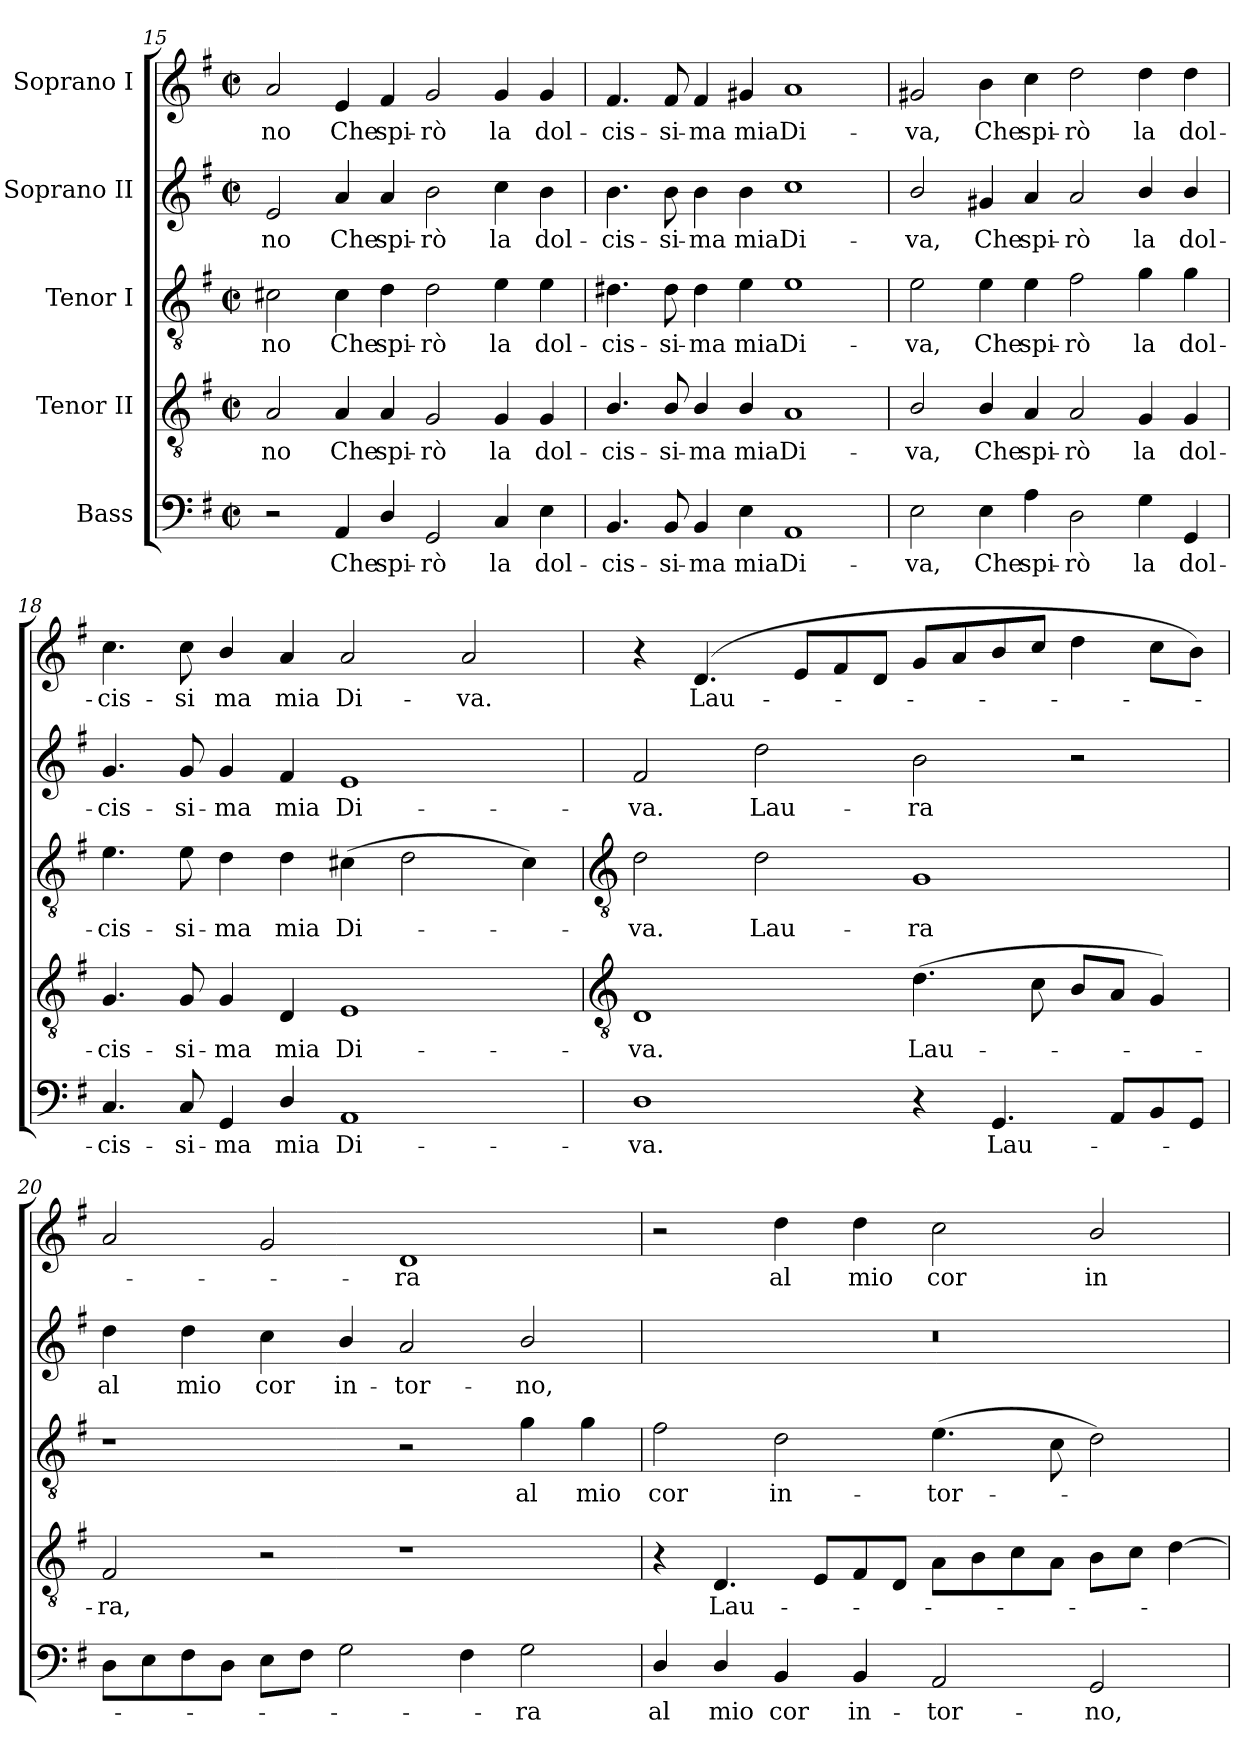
**kern	**text	**kern	**text	**kern	**text	**kern	**text	**kern	**text
*part5	*part5	*part4	*part4	*part3	*part3	*part2	*part2	*part1	*part1
*staff5	*staff5	*staff4	*staff4	*staff3	*staff3	*staff2	*staff2	*staff1	*staff1
*I"Bass	*	*I"Tenor II	*	*I"Tenor I	*	*I"Soprano II	*	*I"Soprano I	*
!!LO:LB:g=z
*clefF4	*	*clefGv2	*	*clefGv2	*	*clefG2	*	*clefG2	*
*k[f#]	*	*k[f#]	*	*k[f#]	*	*k[f#]	*	*k[f#]	*
*G:	*	*G:	*	*G:	*	*G:	*	*G:	*
*M4/2	*	*M4/2	*	*M4/2	*	*M4/2	*	*M4/2	*
*met(c|)	*	*met(c|)	*	*met(c|)	*	*met(c|)	*	*met(c|)	*
=15	=15	=15	=15	=15	=15	=15	=15	=15	=15
!	!	!	!LO:LY:b	!	!LO:LY:b	!	!LO:LY:b	!	!LO:LY:b
2r	.	2A	-no	2c#X	-no	2e	-no	2a	-no
!	!LO:LY:b	!	!LO:LY:b	!	!LO:LY:b	!	!LO:LY:b	!	!LO:LY:b
4AA	Che	4A	Che	4c#	Che	4a	Che	4e	Che
!	!LO:LY:b	!	!LO:LY:b	!	!LO:LY:b	!	!LO:LY:b	!	!LO:LY:b
4D/	spi-	4A	spi-	4d	spi-	4a	spi-	4f#	spi-
!	!LO:LY:b	!	!LO:LY:b	!	!LO:LY:b	!	!LO:LY:b	!	!LO:LY:b
2GG	-rò	2G	-rò	2d	-rò	2b	-rò	2g	-rò
!	!LO:LY:b	!	!LO:LY:b	!	!LO:LY:b	!	!LO:LY:b	!	!LO:LY:b
4C	la	4G	la	4e	la	4cc	la	4g	la
!	!LO:LY:b	!	!LO:LY:b	!	!LO:LY:b	!	!LO:LY:b	!	!LO:LY:b
4E	dol-	4G	dol-	4e	dol-	4b	dol-	4g	dol-
=16	=16	=16	=16	=16	=16	=16	=16	=16	=16
!	!LO:LY:b	!	!LO:LY:b	!	!LO:LY:b	!	!LO:LY:b	!	!LO:LY:b
4.BB	-cis-	4.B/	-cis-	4.d#X	-cis-	4.b	-cis-	4.f#	-cis-
!	!LO:LY:b	!	!LO:LY:b	!	!LO:LY:b	!	!LO:LY:b	!	!LO:LY:b
8BB	-si-	8B/	-si-	8d#	-si-	8b	-si-	8f#	-si-
!	!LO:LY:b	!	!LO:LY:b	!	!LO:LY:b	!	!LO:LY:b	!	!LO:LY:b
4BB	-ma	4B/	-ma	4d#	-ma	4b	-ma	4f#	-ma
!	!LO:LY:b	!	!LO:LY:b	!	!LO:LY:b	!	!LO:LY:b	!	!LO:LY:b
4E	mia	4B/	mia	4e	mia	4b	mia	4g#X	mia
!	!LO:LY:b	!	!LO:LY:b	!	!LO:LY:b	!	!LO:LY:b	!	!LO:LY:b
1AA	Di-	1A	Di-	1e	Di-	1cc	Di-	1a	Di-
=17	=17	=17	=17	=17	=17	=17	=17	=17	=17
!	!LO:LY:b	!	!LO:LY:b	!	!LO:LY:b	!	!LO:LY:b	!	!LO:LY:b
2E	-va,	2B/	-va,	2e	-va,	2b/	-va,	2g#X	-va,
!	!LO:LY:b	!	!LO:LY:b	!	!LO:LY:b	!	!LO:LY:b	!	!LO:LY:b
4E	Che	4B/	Che	4e	Che	4g#X	Che	4b	Che
!	!LO:LY:b	!	!LO:LY:b	!	!LO:LY:b	!	!LO:LY:b	!	!LO:LY:b
4A	spi-	4A	spi-	4e	spi-	4a	spi-	4cc	spi-
!	!LO:LY:b	!	!LO:LY:b	!	!LO:LY:b	!	!LO:LY:b	!	!LO:LY:b
2D	-rò	2A	-rò	2f#	-rò	2a	-rò	2dd	-rò
!	!LO:LY:b	!	!LO:LY:b	!	!LO:LY:b	!	!LO:LY:b	!	!LO:LY:b
4G	la	4G	la	4g	la	4b/	la	4dd	la
!	!LO:LY:b	!	!LO:LY:b	!	!LO:LY:b	!	!LO:LY:b	!	!LO:LY:b
4GG	dol-	4G	dol-	4g	dol-	4b/	dol-	4dd	dol-
=18	=18	=18	=18	=18	=18	=18	=18	=18	=18
!	!LO:LY:b	!	!LO:LY:b	!	!LO:LY:b	!	!LO:LY:b	!	!LO:LY:b
4.C	-cis-	4.G	-cis-	4.e	-cis-	4.g	-cis-	4.cc	-cis-
!	!LO:LY:b	!	!LO:LY:b	!	!LO:LY:b	!	!LO:LY:b	!	!LO:LY:b
8C	-si-	8G	-si-	8e	-si-	8g	-si-	8cc	-si
!	!LO:LY:b	!	!LO:LY:b	!	!LO:LY:b	!	!LO:LY:b	!	!LO:LY:b
4GG	-ma	4G	-ma	4d	-ma	4g	-ma	4b/	-ma
!	!LO:LY:b	!	!LO:LY:b	!	!LO:LY:b	!	!LO:LY:b	!	!LO:LY:b
4D/	mia	4D	mia	4d	mia	4f#/	mia	4a	mia
!	!LO:LY:b	!	!LO:LY:b	!	!LO:LY:b	!	!LO:LY:b	!	!LO:LY:b
1AA	Di-	1E	Di-	(>4c#X	Di-	1e	Di-	2a	Di-
.	.	.	.	2d	.	.	.	.	.
!	!	!	!	!	!	!	!	!	!LO:LY:b
.	.	.	.	.	.	.	.	2a	-va.
.	.	.	.	4c#)	.	.	.	.	.
!!LO:LB:g=z
=19	=19	=19	=19	=19	=19	=19	=19	=19	=19
*	*	*clefGv2	*	*clefGv2	*	*	*	*	*
!	!LO:LY:b	!	!LO:LY:b	!	!LO:LY:b	!	!LO:LY:b	!	!
1D	-va.	1D	-va.	2d	va.	2f#	-va.	4r	.
!	!	!	!	!	!	!	!	!	!LO:LY:b
.	.	.	.	.	.	.	.	(>4.d	Lau-
!	!	!	!	!	!LO:LY:b	!	!LO:LY:b	!	!
.	.	.	.	2d	Lau-	2dd	Lau-	.	.
.	.	.	.	.	.	.	.	8eL	.
.	.	.	.	.	.	.	.	8f#	.
.	.	.	.	.	.	.	.	8dJ	.
!	!	!	!LO:LY:b	!	!LO:LY:b	!	!LO:LY:b	!	!
4r	.	(<4.d	Lau-	1G	-ra	2b	-ra	8gL	.
.	.	.	.	.	.	.	.	8a	.
!	!LO:LY:b	!	!	!	!	!	!	!	!
4.GG	Lau-	.	.	.	.	.	.	8b	.
.	.	8c	.	.	.	.	.	8ccJ	.
.	.	8BL	.	.	.	2r	.	4dd	.
8AAL	.	8AJ	.	.	.	.	.	.	.
8BB	.	4G)	.	.	.	.	.	8ccL	.
8GGJ	.	.	.	.	.	.	.	8bJ)	.
=20	=20	=20	=20	=20	=20	=20	=20	=20	=20
!	!	!	!LO:LY:b	!	!	!	!LO:LY:b	!	!
8DL	.	2F#/	ra,	1r	.	4dd	al	2a	.
8E	.	.	.	.	.	.	.	.	.
!	!	!	!	!	!	!	!LO:LY:b	!	!
8F#	.	.	.	.	.	4dd	mio	.	.
8DJ	.	.	.	.	.	.	.	.	.
!	!	!	!	!	!	!	!LO:LY:b	!	!
8EL	.	2r	.	.	.	4cc	cor	2g	.
8F#J	.	.	.	.	.	.	.	.	.
!	!	!	!	!	!	!	!LO:LY:b	!	!
2G	.	.	.	.	.	4b/	in-	.	.
!	!	!	!	!	!	!	!LO:LY:b	!	!LO:LY:b
.	.	1r	.	2r	.	2a	-tor-	1d	ra
4F#	.	.	.	.	.	.	.	.	.
!	!LO:LY:b	!	!	!	!LO:LY:b	!	!LO:LY:b	!	!
2G	ra	.	.	4g	al	2b/	-no,	.	.
!	!	!	!	!	!LO:LY:b	!	!	!	!
.	.	.	.	4g	mio	.	.	.	.
=21	=21	=21	=21	=21	=21	=21	=21	=21	=21
!	!LO:LY:b	!	!	!	!LO:LY:b	!	!	!	!
4D/	al	4r	.	2f#\	cor	0r	.	2r	.
!	!LO:LY:b	!	!LO:LY:b	!	!	!	!	!	!
4D/	mio	4.D	Lau-	.	.	.	.	.	.
!	!LO:LY:b	!	!	!	!LO:LY:b	!	!	!	!LO:LY:b
4BB	cor	.	.	2d	in-	.	.	4dd	al
.	.	8EL	.	.	.	.	.	.	.
!	!LO:LY:b	!	!	!	!	!	!	!	!LO:LY:b
4BB	in-	8F#	.	.	.	.	.	4dd	mio
.	.	8DJ	.	.	.	.	.	.	.
!	!LO:LY:b	!	!	!	!LO:LY:b	!	!	!	!LO:LY:b
2AA/	-tor-	8AL	.	(>4.e	-tor-	.	.	2cc	cor
.	.	8B	.	.	.	.	.	.	.
.	.	8c	.	.	.	.	.	.	.
.	.	8AJ	.	8c	.	.	.	.	.
!	!LO:LY:b	!	!	!	!	!	!	!	!LO:LY:b
2GG	-no,	8BL	.	2d)	.	.	.	2b/	in-
.	.	8cJ	.	.	.	.	.	.	.
.	.	[4d	.	.	.	.	.	.	.
=	=	=	=	=	=	=	=	=	=
*-	*-	*-	*-	*-	*-	*-	*-	*-	*-
